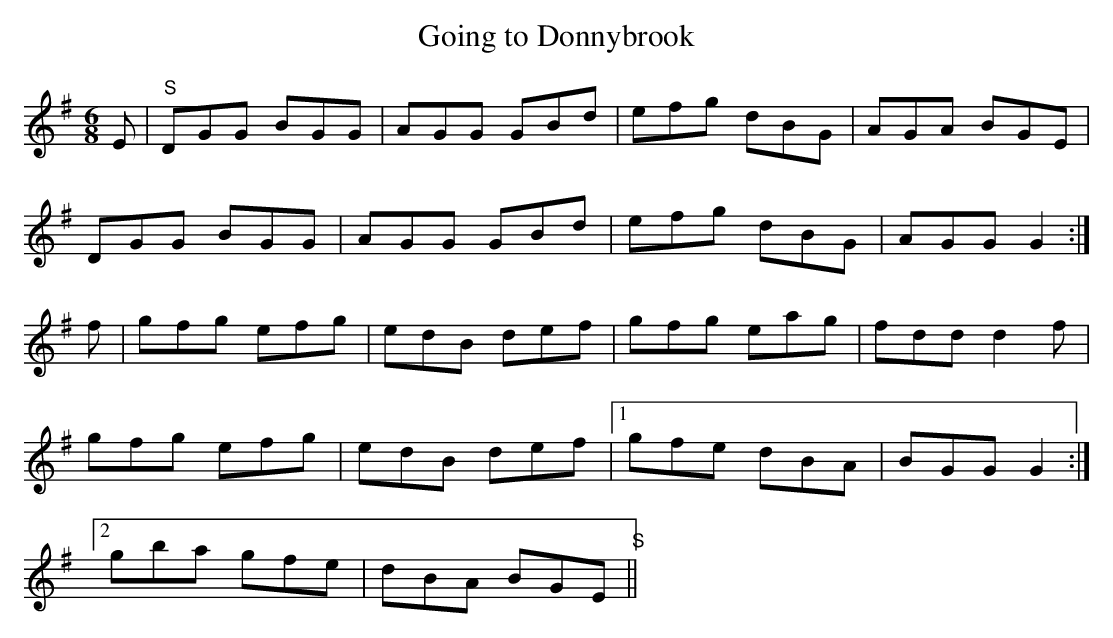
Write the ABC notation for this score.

X:1
T: Going to Donnybrook
M: 6/8
L: 1/8
K: G
E|"S"DGG BGG|AGG GBd|efg dBG|AGA BGE|
DGG BGG|AGG GBd|efg dBG|AGG G2:|
f|gfg efg|edB def|gfg eag|fdd d2f|
gfg efg|edB def|1 gfe dBA|BGG G2:|
[2 gba gfe|dBA BGE"S"||
